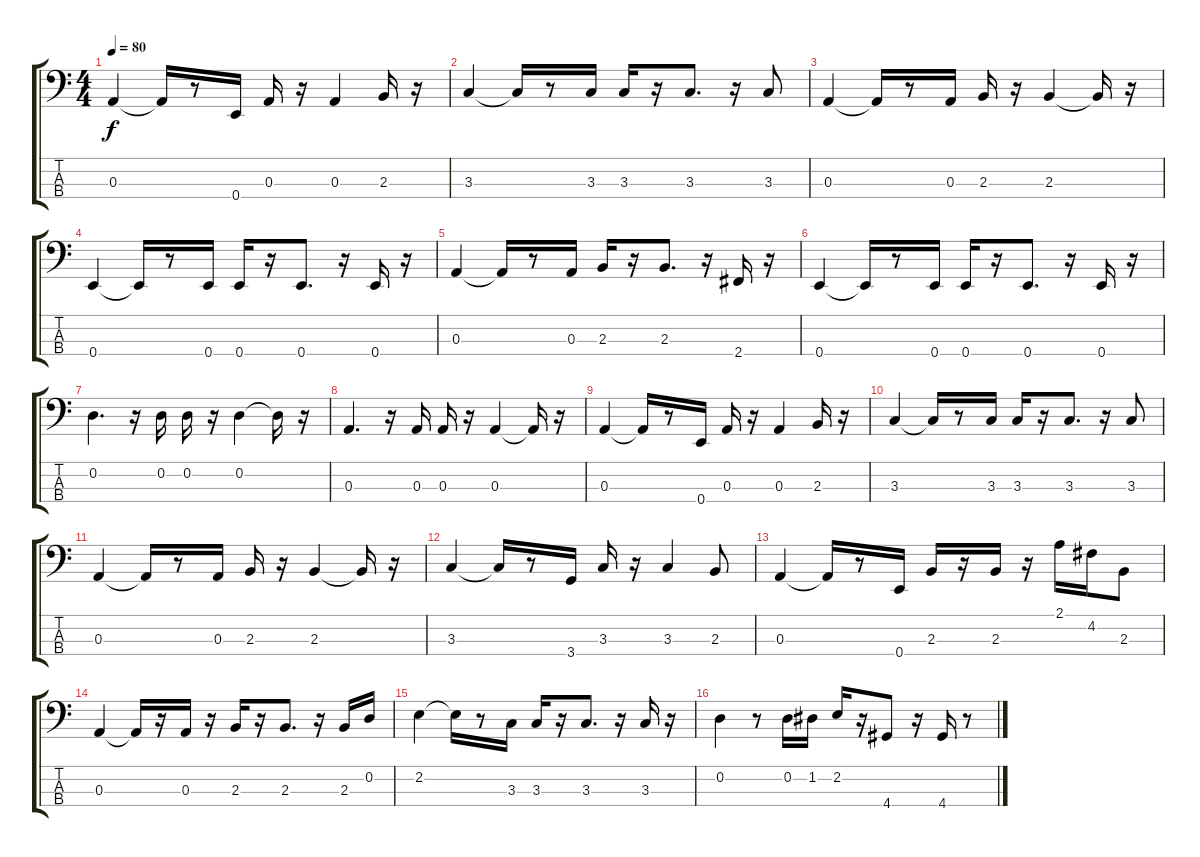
\track "" {instrument electricbassfinger}
\staff {score tabs}
\tuning (G2 D2 A1 E1) {hide}
\ts (4 4)
\tempo 80
\clef f4
\ks c
0.3.4{dy f} 0.3{t}.16 r.8 0.4.16 0.3.16 r.16 0.3.4 2.3.16 r.16 |
3.3.4 3.3{t}.16 r.8 3.3.16 3.3.16 r.16 3.3.8{d} r.16 3.3.8 |
0.3.4 0.3{t}.16 r.8 0.3.16 2.3.16 r.16 2.3.4 2.3{t}.16 r.16 |
0.4.4 0.4{t}.16 r.8 0.4.16 0.4.16 r.16 0.4.8{d} r.16 0.4.16 r.16 |
0.3.4 0.3{t}.16 r.8 0.3.16 2.3.16 r.16 2.3.8{d} r.16 2.4.16 r.16 |
0.4.4 0.4{t}.16 r.8 0.4.16 0.4.16 r.16 0.4.8{d} r.16 0.4.16 r.16 |
0.2.4{d} r.16 0.2.16 0.2.16 r.16 0.2.4 0.2{t}.16 r.16 |
0.3.4{d} r.16 0.3.16 0.3.16 r.16 0.3.4 0.3{t}.16 r.16 |
0.3.4 0.3{t}.16 r.8 0.4.16 0.3.16 r.16 0.3.4 2.3.16 r.16 |
3.3.4 3.3{t}.16 r.8 3.3.16 3.3.16 r.16 3.3.8{d} r.16 3.3.8 |
0.3.4 0.3{t}.16 r.8 0.3.16 2.3.16 r.16 2.3.4 2.3{t}.16 r.16 |
3.3.4 3.3{t}.16 r.8 3.4.16 3.3.16 r.16 3.3.4 2.3.8 |
0.3.4 0.3{t}.16 r.8 0.4.16 2.3.16 r.16 2.3.16 r.16 2.1.16 4.2.16 2.3.8 |
0.3.4 0.3{t}.16 r.16 0.3.16 r.16 2.3.16 r.16 2.3.8{d} r.16 2.3.16 0.2.16 |
2.2.4 2.2{t}.16 r.8 3.3.16 3.3.16 r.16 3.3.8{d} r.16 3.3.16 r.16 |
0.2.4 r.8 0.2.16 1.2.16 2.2.16 r.16 4.4.8 r.16 4.4.16 r.8
